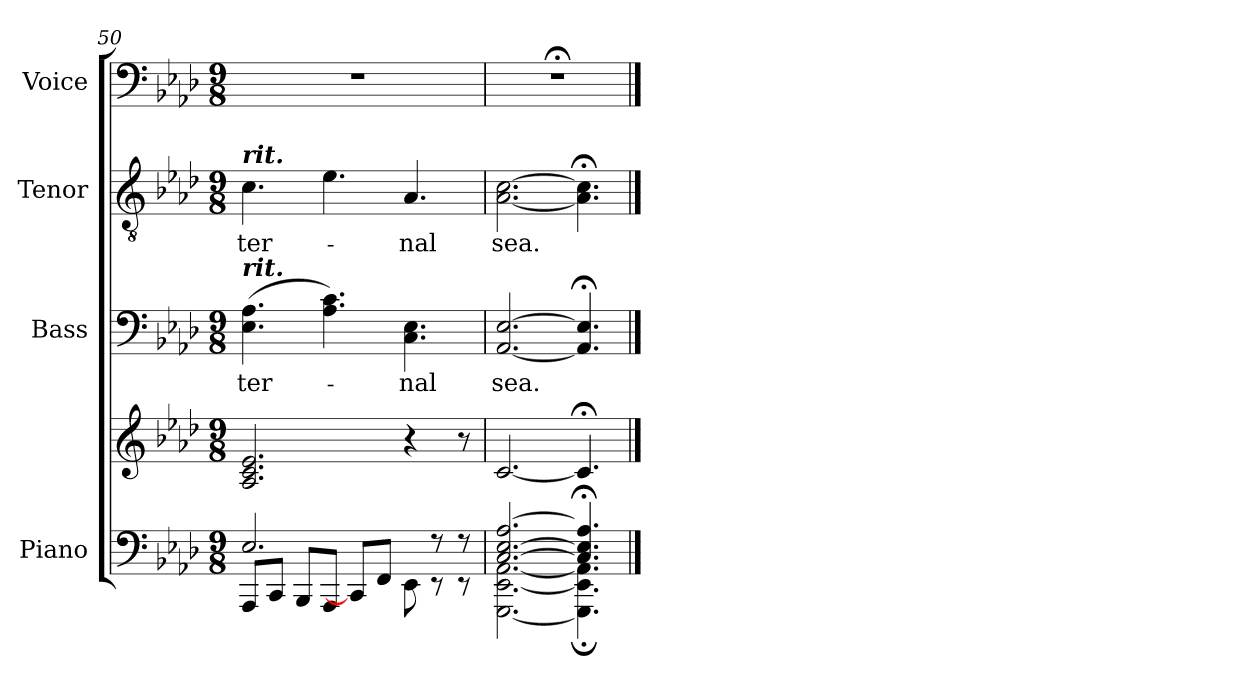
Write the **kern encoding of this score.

**kern	**kern	**kern	**text	**kern	**text	**kern
*part4	*part4	*part3	*part3	*part2	*part2	*part1
*staff5	*staff4	*staff3	*staff3	*staff2	*staff2	*staff1
*I"Piano	*	*I"Bass	*	*I"Tenor	*	*I"Voice
*	*	*I'B	*	*I'T	*	*
*clefF4	*clefG2	*clefF4	*	*clefGv2	*	*clefF4
*k[b-e-a-d-]	*k[b-e-a-d-]	*k[b-e-a-d-]	*	*k[b-e-a-d-]	*	*k[b-e-a-d-]
*A-:	*A-:	*A-:	*	*A-:	*	*A-:
*M9/8	*M9/8	*M9/8	*	*M9/8	*	*M9/8
=50	=50	=50	=50	=50	=50	=50
*^	*	*	*	*	*	*
!	!	!	!	!	!LO:TX:a:Bi:t=rit.	!	!
!	!	!	!LO:TX:a:Bi:t=rit.	!	!	!	!
!	!	!	!	!LO:LY:b	!	!LO:LY:b	!LO:N:vis=1
2.E-/	8AAA-\L	2.A- 2.c 2.e-	(>4.E- 4.A-	-ter-	4.c	-ter-	8%9r
.	8CC/J	.	.	.	.	.	.
.	8BBB-/L	.	.	.	.	.	.
.	8AAA-\J	.	4.A- 4.c)	.	4.e-	.	.
.	8CC/L]	.	.	.	.	.	.
.	8FF/J	.	.	.	.	.	.
!	!	!	!	!LO:LY:b	!	!LO:LY:b	!
8ryy	8EE-\	4r	4.C 4.E-	nal	4.A-	nal	.
8r	8r	.	.	.	.	.	.
8r	8r	8r	.	.	.	.	.
=51	=51	=51	=51	=51	=51	=51	=51
!	!	!	!	!LO:LY:b	!	!LO:LY:b	!LO:N:vis=1
[2.C/ [2.E-/ [2.A-/	[2.GGG\ [2.EE-\ [2.AA-\	[2.c	[2.AA- [2.E-	sea.	[2.A- [2.c	sea.	8%9r;<
4.C/];< 4.E-/];< 4.A-/];<	4.GGG\]; 4.EE-\]; 4.AA-\];	4.c;<]	4.AA-];< 4.E-];<	.	4.A-];< 4.c];<	.	.
*v	*v	*	*	*	*	*	*
==	==	==	==	==	==	==
*-	*-	*-	*-	*-	*-	*-
